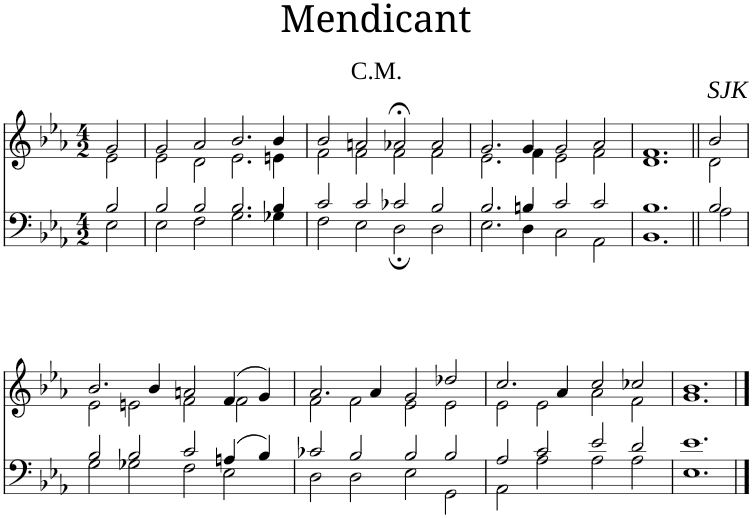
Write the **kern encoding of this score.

**kern	**kern
*part1	*part1
*staff2	*staff1
*I"Piano	*
*I'Pno	*
*clefF4	*clefG2
*k[b-e-a-]	*k[b-e-a-]
*M4/2	*M4/2
=1	=1
*^	*^
2B-/	2E-\	2g/	2e-\
=2	=2	=2	=2
2B-/	2E-\	2g/	2e-\
2B-/	2F\	2a-/	2d\
2.B-/	2.G\	2.b-/	2.e-\
4B-/	4G-X\	4b-/	4en\
=3	=3	=3	=3
2c/	2F\	2b-/	2f\
2c/	2E-\	2an/	2f\
2c-X/	2D;\	2a-X;</	2f\
2B-/	2D\	2a-/	2f\
=4	=4	=4	=4
2.B-/	2.E-\	2.g/	2.e-\
4Bn/	4D\	4g/	4f\
2c/	2C\	2g/	2e-\
2c/	2AA-\	2a-/	2f\
=5	=5	=5	=5
1.B-	1.BB-	1.f	1.d
=6||	=6||	=6||	=6||
2B-/	2A-\	2b-/	2d\
!!LO:LB:g=z	!!
=7	=7	=7	=7
2B-/	2G\	2.b-/	2e-\
2B-/	2G-X\	.	2en\
.	.	4b-/	.
2c/	2F\	2an/	2f\
4An/	2E-\	(4f/	2f\
4B-/	.	4g/)	.
=8	=8	=8	=8
2c-X/	2D\	2.a-/	2f\
2B-/	2D\	.	2f\
.	.	4a-/	.
2B-/	2E-\	2g/	2e-\
2B-/	2GG\	2dd-X/	2e-\
=9	=9	=9	=9
2A-/	2AA-\	2.cc/	2e-\
2c/	2A-\	.	2e-\
.	.	4a-/	.
2e-/	2A-\	2cc/	2a-\
2d/	2A-\	2cc-X/	2f\
=10	=10	=10	=10
1.e-	1.E-	1.b-	1.g
*v	*v	*	*
*	*v	*v
==	==
*-	*-
